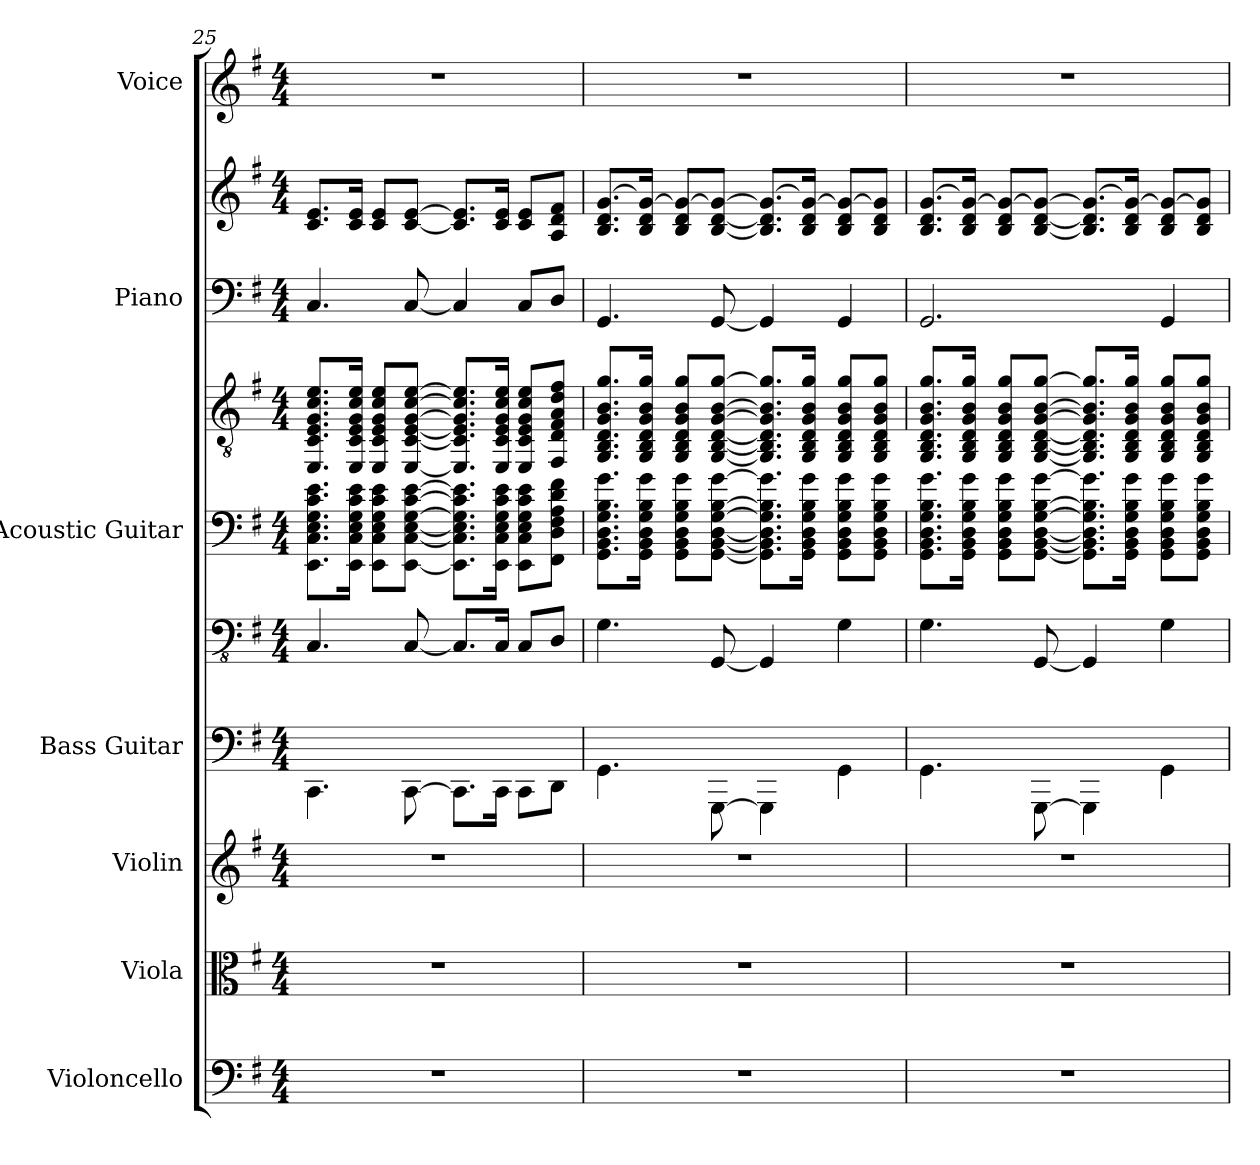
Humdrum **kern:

**kern	**kern	**kern	**kern	**kern	**kern	**kern	**kern	**kern	**kern
*part7	*part6	*part5	*part4	*part4	*part3	*part3	*part2	*part2	*part1
*staff10	*staff9	*staff8	*staff7	*staff6	*staff5	*staff4	*staff3	*staff2	*staff1
*I"Violoncello	*I"Viola	*I"Violin	*I"Bass Guitar	*	*I"Acoustic Guitar	*	*I"Piano	*	*I"Voice
*I'Vc.	*I'Vla.	*I'Vln.	*I'B. Guit.	*	*I'Guit.	*	*I'Pno.	*	*I'Vo.
!!LO:PB:g=z
*clefF4	*clefC3	*clefG2	*	*clefFv4	*	*clefGv2	*clefF4	*clefG2	*clefG2
*k[f#]	*k[f#]	*k[f#]	*k[f#]	*k[f#]	*k[f#]	*k[f#]	*k[f#]	*k[f#]	*k[f#]
*M4/4	*M4/4	*M4/4	*M4/4	*M4/4	*M4/4	*M4/4	*M4/4	*M4/4	*M4/4
=25	=25	=25	=25	=25	=25	=25	=25	=25	=25
1r	1r	1r	4.CC\	4.CC/	8.EE\ 8.C\ 8.E\ 8.G\ 8.c\ 8.e\L	8.EE/ 8.C/ 8.E/ 8.G/ 8.c/ 8.e/L	4.C/	8.c/ 8.e/L	1r
.	.	.	.	.	16EE\ 16C\ 16E\ 16G\ 16c\ 16e\Jk	16EE/ 16C/ 16E/ 16G/ 16c/ 16e/Jk	.	16c/ 16e/Jk	.
.	.	.	.	.	8EE\ 8C\ 8E\ 8G\ 8c\ 8e\L	8EE/ 8C/ 8E/ 8G/ 8c/ 8e/L	.	8c/ 8e/L	.
.	.	.	[8CC\	[8CC/	[8EE\ [8C\ [8E\ [8G\ [8c\ [8e\J	[8EE/ [8C/ [8E/ [8G/ [8c/ [8e/J	[8C/	[8c/ [8e/J	.
.	.	.	8.CC\L]	8.CC/L]	8.EE\] 8.C\] 8.E\] 8.G\] 8.c\] 8.e\]L	8.EE/] 8.C/] 8.E/] 8.G/] 8.c/] 8.e/]L	4C/]	8.c/] 8.e/]L	.
.	.	.	16CC\Jk	16CC/Jk	16EE\ 16C\ 16E\ 16G\ 16c\ 16e\Jk	16EE/ 16C/ 16E/ 16G/ 16c/ 16e/Jk	.	16c/ 16e/Jk	.
.	.	.	8CC\L	8CC/L	8EE\ 8C\ 8E\ 8G\ 8c\ 8e\L	8EE/ 8C/ 8E/ 8G/ 8c/ 8e/L	8C/L	8c/ 8e/L	.
.	.	.	8DD\J	8DD/J	8FF#\ 8D\ 8F#\ 8A\ 8d\ 8f#\J	8FF#/ 8D/ 8F#/ 8A/ 8d/ 8f#/J	8D/J	8A/ 8d/ 8f#/J	.
=26	=26	=26	=26	=26	=26	=26	=26	=26	=26
1r	1r	1r	4.GG\	4.GG\	8.GG\ 8.BB\ 8.D\ 8.G\ 8.B\ 8.g\L	8.GG/ 8.BB/ 8.D/ 8.G/ 8.B/ 8.g/L	4.GG/	8.B/ 8.d/ [8.g/L	1r
.	.	.	.	.	16GG\ 16BB\ 16D\ 16G\ 16B\ 16g\Jk	16GG/ 16BB/ 16D/ 16G/ 16B/ 16g/Jk	.	16B/ 16d/ 16g/_Jk	.
.	.	.	.	.	8GG\ 8BB\ 8D\ 8G\ 8B\ 8g\L	8GG/ 8BB/ 8D/ 8G/ 8B/ 8g/L	.	8B/ 8d/ 8g/_L	.
.	.	.	[8GGG\	[8GGG/	[8GG\ [8BB\ [8D\ [8G\ [8B\ [8g\J	[8GG/ [8BB/ [8D/ [8G/ [8B/ [8g/J	[8GG/	[8B/ [8d/ 8g/_J	.
.	.	.	4GGG\]	4GGG/]	8.GG\] 8.BB\] 8.D\] 8.G\] 8.B\] 8.g\]L	8.GG/] 8.BB/] 8.D/] 8.G/] 8.B/] 8.g/]L	4GG/]	8.B/] 8.d/] 8.g/_L	.
.	.	.	.	.	16GG\ 16BB\ 16D\ 16G\ 16B\ 16g\Jk	16GG/ 16BB/ 16D/ 16G/ 16B/ 16g/Jk	.	16B/ 16d/ 16g/_Jk	.
.	.	.	4GG\	4GG\	8GG\ 8BB\ 8D\ 8G\ 8B\ 8g\L	8GG/ 8BB/ 8D/ 8G/ 8B/ 8g/L	4GG/	8B/ 8d/ 8g/_L	.
.	.	.	.	.	8GG\ 8BB\ 8D\ 8G\ 8B\ 8g\J	8GG/ 8BB/ 8D/ 8G/ 8B/ 8g/J	.	8B/ 8d/ 8g/]J	.
=27	=27	=27	=27	=27	=27	=27	=27	=27	=27
1r	1r	1r	4.GG\	4.GG\	8.GG\ 8.BB\ 8.D\ 8.G\ 8.B\ 8.g\L	8.GG/ 8.BB/ 8.D/ 8.G/ 8.B/ 8.g/L	2.GG/	8.B/ 8.d/ [8.g/L	1r
.	.	.	.	.	16GG\ 16BB\ 16D\ 16G\ 16B\ 16g\Jk	16GG/ 16BB/ 16D/ 16G/ 16B/ 16g/Jk	.	16B/ 16d/ 16g/_Jk	.
.	.	.	.	.	8GG\ 8BB\ 8D\ 8G\ 8B\ 8g\L	8GG/ 8BB/ 8D/ 8G/ 8B/ 8g/L	.	8B/ 8d/ 8g/_L	.
.	.	.	[8GGG\	[8GGG/	[8GG\ [8BB\ [8D\ [8G\ [8B\ [8g\J	[8GG/ [8BB/ [8D/ [8G/ [8B/ [8g/J	.	[8B/ [8d/ 8g/_J	.
.	.	.	4GGG\]	4GGG/]	8.GG\] 8.BB\] 8.D\] 8.G\] 8.B\] 8.g\]L	8.GG/] 8.BB/] 8.D/] 8.G/] 8.B/] 8.g/]L	.	8.B/] 8.d/] 8.g/_L	.
.	.	.	.	.	16GG\ 16BB\ 16D\ 16G\ 16B\ 16g\Jk	16GG/ 16BB/ 16D/ 16G/ 16B/ 16g/Jk	.	16B/ 16d/ 16g/_Jk	.
.	.	.	4GG\	4GG\	8GG\ 8BB\ 8D\ 8G\ 8B\ 8g\L	8GG/ 8BB/ 8D/ 8G/ 8B/ 8g/L	4GG/	8B/ 8d/ 8g/_L	.
.	.	.	.	.	8GG\ 8BB\ 8D\ 8G\ 8B\ 8g\J	8GG/ 8BB/ 8D/ 8G/ 8B/ 8g/J	.	8B/ 8d/ 8g/]J	.
=	=	=	=	=	=	=	=	=	=
*-	*-	*-	*-	*-	*-	*-	*-	*-	*-
